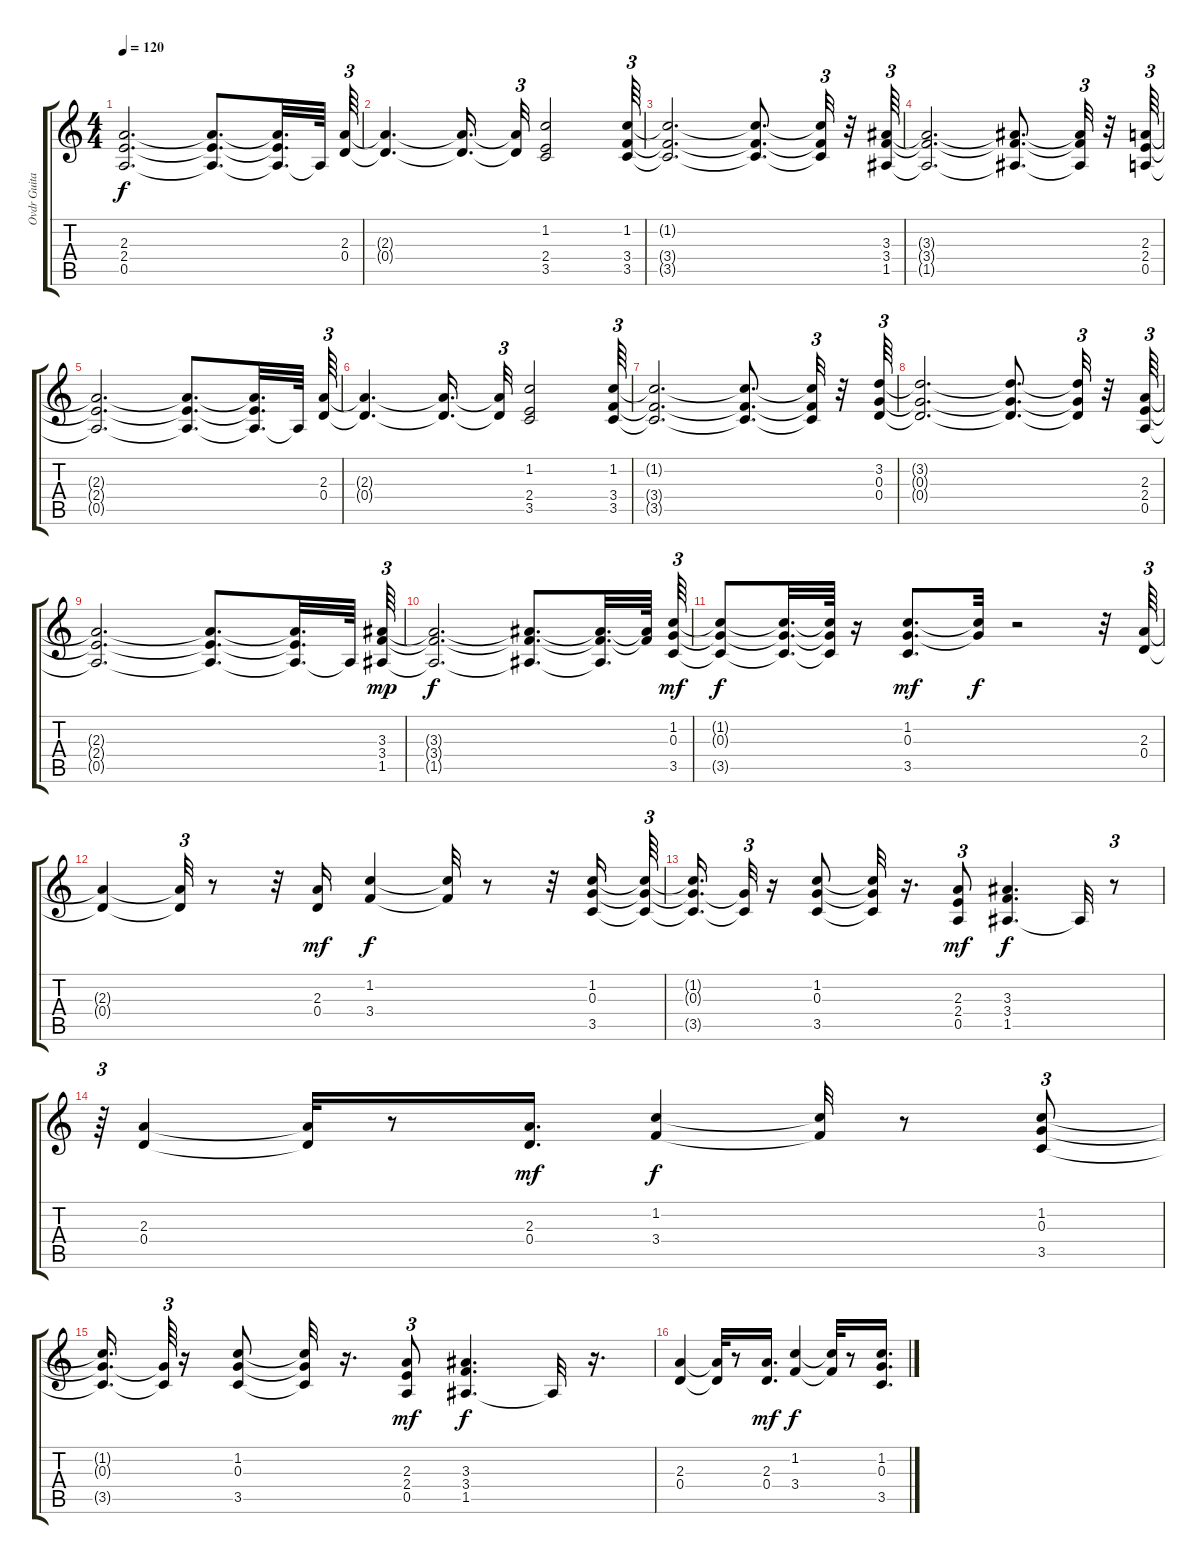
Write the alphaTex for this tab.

\track ("Ovdr Guitar" "Ovdr Guita") {instrument overdrivenguitar}
\staff {score tabs}
\tuning (E4 B3 G3 D3 A2 E2) {hide}
\ts (4 4)
\tempo 120
\clef g2
\ks c
(2.3{t} 2.4{t} 0.5{t}).2{d dy f} (2.3{t} 2.4{t} 0.5{t}).8{d} (2.3{t} 2.4{t} 0.5{t}).32{d} 0.5{t}.64 (2.3 0.4).64{tu (3 2)} |
(2.3{t} 0.4{t}).4{d} (2.3{t} 0.4{t}).16{d} (2.3{t} 0.4{t}).32{tu (3 2)} (1.2 2.4 3.5).2 (1.2 3.4 3.5).64{tu (3 2)} |
(1.2{t} 3.4{t} 3.5{t}).2{d} (1.2{t} 3.4{t} 3.5{t}).8{d} (1.2{t} 3.4{t} 3.5{t}).32{tu (3 2)} r.32 (3.3 3.4 1.5).64{tu (3 2)} |
(3.3{t} 3.4{t} 1.5{t}).2{d} (3.3{t} 3.4{t} 1.5{t}).8{d} (3.3{t} 3.4{t} 1.5{t}).32{tu (3 2)} r.32 (2.3 2.4 0.5).64{tu (3 2)} |
(2.3{t} 2.4{t} 0.5{t}).2{d} (2.3{t} 2.4{t} 0.5{t}).8{d} (2.3{t} 2.4{t} 0.5{t}).32{d} 0.5{t}.64 (2.3 0.4).64{tu (3 2)} |
(2.3{t} 0.4{t}).4{d} (2.3{t} 0.4{t}).16{d} (2.3{t} 0.4{t}).32{tu (3 2)} (1.2 2.4 3.5).2 (1.2 3.4 3.5).64{tu (3 2)} |
(1.2{t} 3.4{t} 3.5{t}).2{d} (1.2{t} 3.4{t} 3.5{t}).8{d} (1.2{t} 3.4{t} 3.5{t}).32{tu (3 2)} r.32 (3.2 0.3 0.4).64{tu (3 2)} |
(3.2{t} 0.3{t} 0.4{t}).2{d} (3.2{t} 0.3{t} 0.4{t}).8{d} (3.2{t} 0.3{t} 0.4{t}).32{tu (3 2)} r.32 (2.3 2.4 0.5).64{tu (3 2)} |
(2.3{t} 2.4{t} 0.5{t}).2{d} (2.3{t} 2.4{t} 0.5{t}).8{d} (2.3{t} 2.4{t} 0.5{t}).32{d} 0.5{t}.64 (3.3 3.4 1.5).64{tu (3 2) dy mp} |
(3.3{t} 3.4{t} 1.5{t}).2{d dy f} (3.3{t} 3.4{t} 1.5{t}).8{d} (3.3{t} 3.4{t} 1.5{t}).32{d} (3.3{t} 3.4{t}).64 (1.2 0.3 3.5).64{tu (3 2) dy mf} |
(1.2{t} 0.3{t} 3.5{t}).8{dy f} (1.2{t} 0.3{t} 3.5{t}).32{d} (1.2{t} 0.3{t} 3.5{t}).64 r.16 (1.2 0.3 3.5).8{d dy mf} (1.2{t} 0.3{t}).32{dy f} r.2 r.32 (2.3 0.4).64{tu (3 2)} |
(2.3{t} 0.4{t}).4 (2.3{t} 0.4{t}).32{tu (3 2)} r.8 r.32 (2.3 0.4).16{dy mf} (1.2 3.4).4{dy f} (1.2{t} 3.4{t}).32 r.8 r.32 (1.2 0.3 3.5).16 (1.2{t} 0.3{t} 3.5{t}).64{tu (3 2)} |
(1.2{t} 0.3{t} 3.5{t}).16{d} (0.3{t} 3.5{t}).32{tu (3 2)} r.16 (1.2 0.3 3.5).8 (1.2{t} 0.3{t} 3.5{t}).32 r.16{d} (2.3 2.4 0.5).8{tu (3 2) dy mf} (3.3 3.4 1.5).4{d dy f} 1.5{t}.32 r.8{tu (3 2)} |
r.64{tu (3 2)} (2.3 0.4).4 (2.3{t} 0.4{t}).32 r.8 (2.3 0.4).16{d dy mf} (1.2 3.4).4{dy f} (1.2{t} 3.4{t}).32 r.8 (1.2 0.3 3.5).8{tu (3 2)} |
(1.2{t} 0.3{t} 3.5{t}).16{d} (0.3{t} 3.5{t}).64{tu (3 2)} r.16 (1.2 0.3 3.5).8 (1.2{t} 0.3{t} 3.5{t}).32 r.16{d} (2.3 2.4 0.5).8{tu (3 2) dy mf} (3.3 3.4 1.5).4{d dy f} 1.5{t}.32 r.16{d} |
(2.3 0.4).4 (2.3{t} 0.4{t}).32 r.8 (2.3 0.4).16{d dy mf} (1.2 3.4).4{dy f} (1.2{t} 3.4{t}).32 r.8 (1.2 0.3 3.5).16{d}
